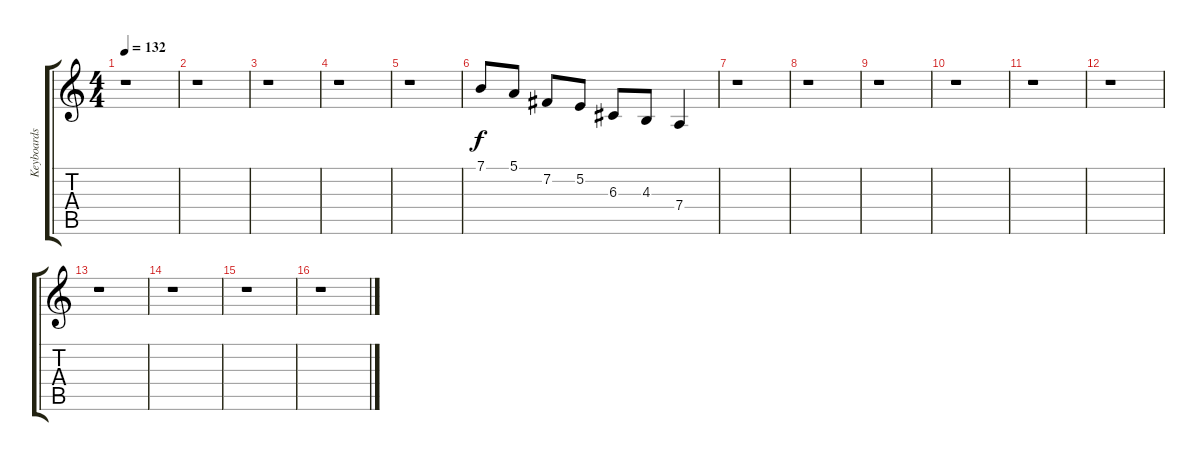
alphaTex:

\track ("Keyboards 3" "Keyboards ") {instrument lead2sawtooth}
\staff {score tabs}
\tuning (E4 B3 G3 D3 A2 E2) {hide}
\ts (4 4)
\tempo 132
\clef g2
\ks c
r.1{dy f} |
r.1 |
r.1 |
r.1 |
r.1 |
7.1.8 5.1.8 7.2.8 5.2.8 6.3.8 4.3.8 7.4.4 |
r.1 |
r.1 |
r.1 |
r.1 |
r.1 |
r.1 |
r.1 |
r.1 |
r.1 |
r.1
